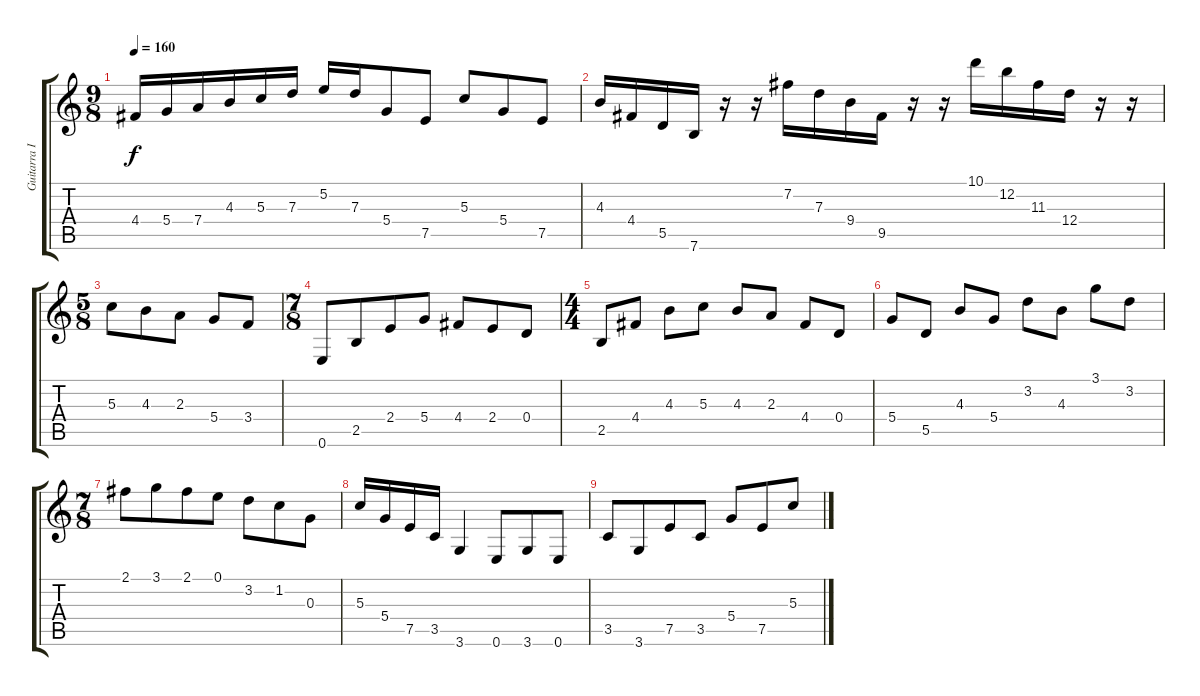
\track ("Guitarra I" "Guitarra I") {instrument distortionguitar}
\staff {score tabs}
\tuning (E4 B3 G3 D3 A2 E2) {hide}
\ts (9 8)
\tempo 160
\clef g2
\ks c
4.4.16{dy f} 5.4.16 7.4.16 4.3.16 5.3.16 7.3.16 5.2.16 7.3.16 5.4.8 7.5.8 5.3.8 5.4.8 7.5.8 |
4.3.16 4.4.16 5.5.16 7.6.16 r.16 r.16 7.2.16 7.3.16 9.4.16 9.5.16 r.16 r.16 10.1.16 12.2.16 11.3.16 12.4.16 r.16 r.16 |
\ts (5 8)
5.3.8 4.3.8 2.3.8 5.4.8 3.4.8 |
\ts (7 8)
0.6.8{volume 0 balance 2 instrument fx4atmosphere} 2.5.8 2.4.8 5.4.8 4.4.8 2.4.8 0.4.8 |
\ts (4 4)
2.5.8 4.4.8 4.3.8 5.3.8 4.3.8 2.3.8 4.4.8 0.4.8 |
5.4.8 5.5.8 4.3.8 5.4.8 3.2.8 4.3.8 3.1.8 3.2.8 |
\ts (7 8)
2.1.8 3.1.8 2.1.8 0.1.8 3.2.8 1.2.8 0.3.8 |
5.3.16 5.4.16 7.5.16 3.5.16 3.6.4 0.6.8 3.6.8 0.6.8 |
3.5.8 3.6.8 7.5.8 3.5.8 5.4.8 7.5.8 5.3.8
